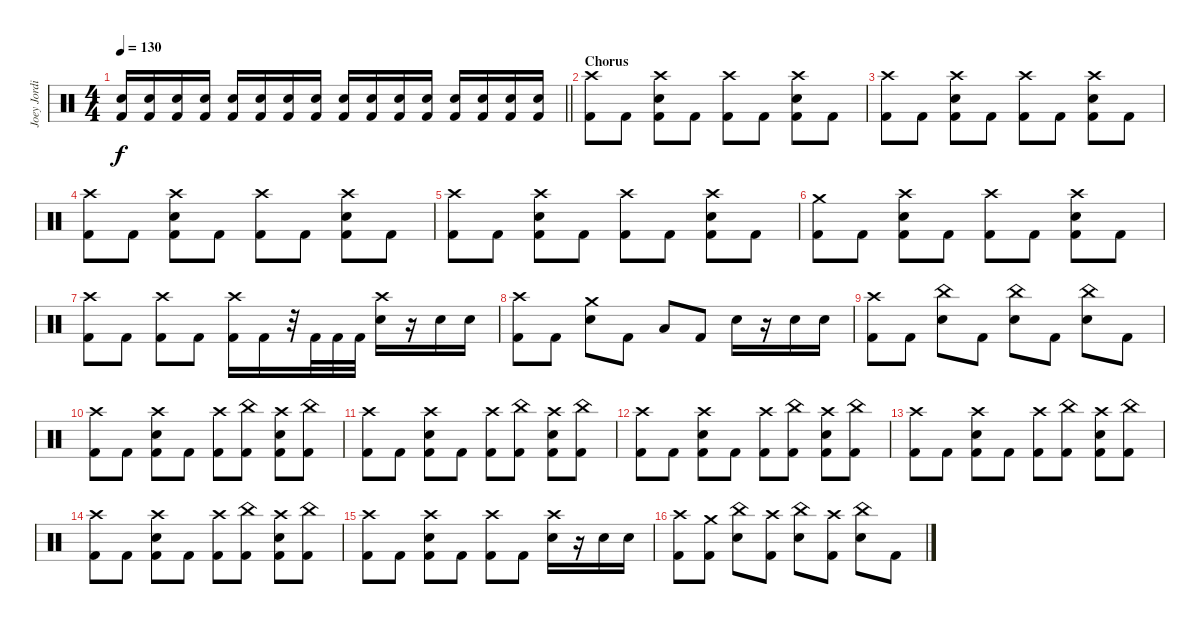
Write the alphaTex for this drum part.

\track ("Joey Jordison" "Joey Jordi") {instrument percussion}
\staff {score}
\articulation defaults
\ts (4 4)
\tempo 130
\clef neutral
\barLineRight lightlight
\ks c
("Snare (hit) 2" "Kick (hit) 2").16{dy f} ("Snare (hit) 2" "Kick (hit) 2").16 ("Snare (hit) 2" "Kick (hit) 2").16 ("Snare (hit) 2" "Kick (hit) 2").16 ("Snare (hit) 2" "Kick (hit) 2").16 ("Snare (hit) 2" "Kick (hit) 2").16 ("Snare (hit) 2" "Kick (hit) 2").16 ("Snare (hit) 2" "Kick (hit) 2").16 ("Snare (hit) 2" "Kick (hit) 2").16 ("Snare (hit) 2" "Kick (hit) 2").16 ("Snare (hit) 2" "Kick (hit) 2").16 ("Snare (hit) 2" "Kick (hit) 2").16 ("Snare (hit) 2" "Kick (hit) 2").16 ("Snare (hit) 2" "Kick (hit) 2").16 ("Snare (hit) 2" "Kick (hit) 2").16 ("Snare (hit) 2" "Kick (hit) 2").16 |
\section ("" "Chorus")
("Crash high (hit)" "Kick (hit) 2").8 "Kick (hit) 2".8 ("Crash high (hit)" "Snare (hit) 2" "Kick (hit) 2").8 "Kick (hit) 2".8 ("Crash high (hit)" "Kick (hit) 2").8 "Kick (hit) 2".8 ("Crash high (hit)" "Snare (hit) 2" "Kick (hit) 2").8 "Kick (hit) 2".8 |
("Crash high (hit)" "Kick (hit) 2").8 "Kick (hit) 2".8 ("Crash high (hit)" "Snare (hit) 2" "Kick (hit) 2").8 "Kick (hit) 2".8 ("Crash high (hit)" "Kick (hit) 2").8 "Kick (hit) 2".8 ("Crash high (hit)" "Snare (hit) 2" "Kick (hit) 2").8 "Kick (hit) 2".8 |
("Crash high (hit)" "Kick (hit) 2").8 "Kick (hit) 2".8 ("Crash high (hit)" "Snare (hit) 2" "Kick (hit) 2").8 "Kick (hit) 2".8 ("Crash high (hit)" "Kick (hit) 2").8 "Kick (hit) 2".8 ("Crash high (hit)" "Snare (hit) 2" "Kick (hit) 2").8 "Kick (hit) 2".8 |
("Crash high (hit)" "Kick (hit) 2").8 "Kick (hit) 2".8 ("Crash high (hit)" "Snare (hit) 2" "Kick (hit) 2").8 "Kick (hit) 2".8 ("Crash high (hit)" "Kick (hit) 2").8 "Kick (hit) 2".8 ("Crash high (hit)" "Snare (hit) 2" "Kick (hit) 2").8 "Kick (hit) 2".8 |
("Crash medium (hit)" "Kick (hit) 2").8 "Kick (hit) 2".8 ("Crash high (hit)" "Snare (hit) 2" "Kick (hit) 2").8 "Kick (hit) 2".8 ("Crash high (hit)" "Kick (hit) 2").8 "Kick (hit) 2".8 ("Crash high (hit)" "Snare (hit) 2" "Kick (hit) 2").8 "Kick (hit) 2".8 |
("Crash high (hit)" "Kick (hit) 2").8 "Kick (hit) 2".8 ("Crash high (hit)" "Kick (hit) 2").8 "Kick (hit) 2".8 ("Crash high (hit)" "Kick (hit) 2").16 "Kick (hit) 2".16 r.32 "Kick (hit) 2".32 "Kick (hit) 2".32 "Kick (hit) 2".32 ("Crash high (hit)" "Snare (hit) 2").16 r.16 "Snare (hit) 2".16 "Snare (hit) 2".16 |
("Crash high (hit)" "Kick (hit) 2").8 "Kick (hit) 2".8 ("Crash medium (hit)" "Snare (hit) 2").8 "Kick (hit) 2".8 "Low Floor Tom (hit)".8 "Kick (hit) 2".8 "Snare (hit) 2".16 r.16 "Snare (hit) 2".16 "Snare (hit) 2".16 |
("Crash high (hit)" "Kick (hit) 2").8 "Kick (hit) 2".8 ("China (hit)" "Snare (hit) 2").8 "Kick (hit) 2".8 ("China (hit)" "Snare (hit) 2").8 "Kick (hit) 2".8 ("China (hit)" "Snare (hit) 2").8 "Kick (hit) 2".8 |
("Crash high (hit)" "Kick (hit) 2").8 "Kick (hit) 2".8 ("Crash high (hit)" "Snare (hit) 2" "Kick (hit) 2").8 "Kick (hit) 2".8 ("Crash high (hit)" "Kick (hit) 2").8 ("China (hit)" "Kick (hit) 2").8 ("Crash high (hit)" "Snare (hit) 2" "Kick (hit) 2").8 ("China (hit)" "Kick (hit) 2").8 |
("Crash high (hit)" "Kick (hit) 2").8 "Kick (hit) 2".8 ("Crash high (hit)" "Snare (hit) 2" "Kick (hit) 2").8 "Kick (hit) 2".8 ("Crash high (hit)" "Kick (hit) 2").8 ("China (hit)" "Kick (hit) 2").8 ("Crash high (hit)" "Snare (hit) 2" "Kick (hit) 2").8 ("China (hit)" "Kick (hit) 2").8 |
("Crash high (hit)" "Kick (hit) 2").8 "Kick (hit) 2".8 ("Crash high (hit)" "Snare (hit) 2" "Kick (hit) 2").8 "Kick (hit) 2".8 ("Crash high (hit)" "Kick (hit) 2").8 ("China (hit)" "Kick (hit) 2").8 ("Crash high (hit)" "Snare (hit) 2" "Kick (hit) 2").8 ("China (hit)" "Kick (hit) 2").8 |
("Crash high (hit)" "Kick (hit) 2").8 "Kick (hit) 2".8 ("Crash high (hit)" "Snare (hit) 2" "Kick (hit) 2").8 "Kick (hit) 2".8 ("Crash high (hit)" "Kick (hit) 2").8 ("China (hit)" "Kick (hit) 2").8 ("Crash high (hit)" "Snare (hit) 2" "Kick (hit) 2").8 ("China (hit)" "Kick (hit) 2").8 |
("Crash high (hit)" "Kick (hit) 2").8 "Kick (hit) 2".8 ("Crash high (hit)" "Snare (hit) 2" "Kick (hit) 2").8 "Kick (hit) 2".8 ("Crash high (hit)" "Kick (hit) 2").8 ("China (hit)" "Kick (hit) 2").8 ("Crash high (hit)" "Snare (hit) 2" "Kick (hit) 2").8 ("China (hit)" "Kick (hit) 2").8 |
("Crash high (hit)" "Kick (hit) 2").8 "Kick (hit) 2".8 ("Crash high (hit)" "Snare (hit) 2" "Kick (hit) 2").8 "Kick (hit) 2".8 ("Crash high (hit)" "Kick (hit) 2").8 "Kick (hit) 2".8 ("Crash high (hit)" "Snare (hit) 2").16 r.16 "Snare (hit) 2".16 "Snare (hit) 2".16 |
("Crash high (hit)" "Kick (hit) 2").8 ("Crash medium (hit)" "Kick (hit) 2").8 ("China (hit)" "Snare (hit) 2").8 ("Crash high (hit)" "Kick (hit) 2").8 ("China (hit)" "Snare (hit) 2").8 ("Crash high (hit)" "Kick (hit) 2").8 ("China (hit)" "Snare (hit) 2").8 "Kick (hit) 2".8
